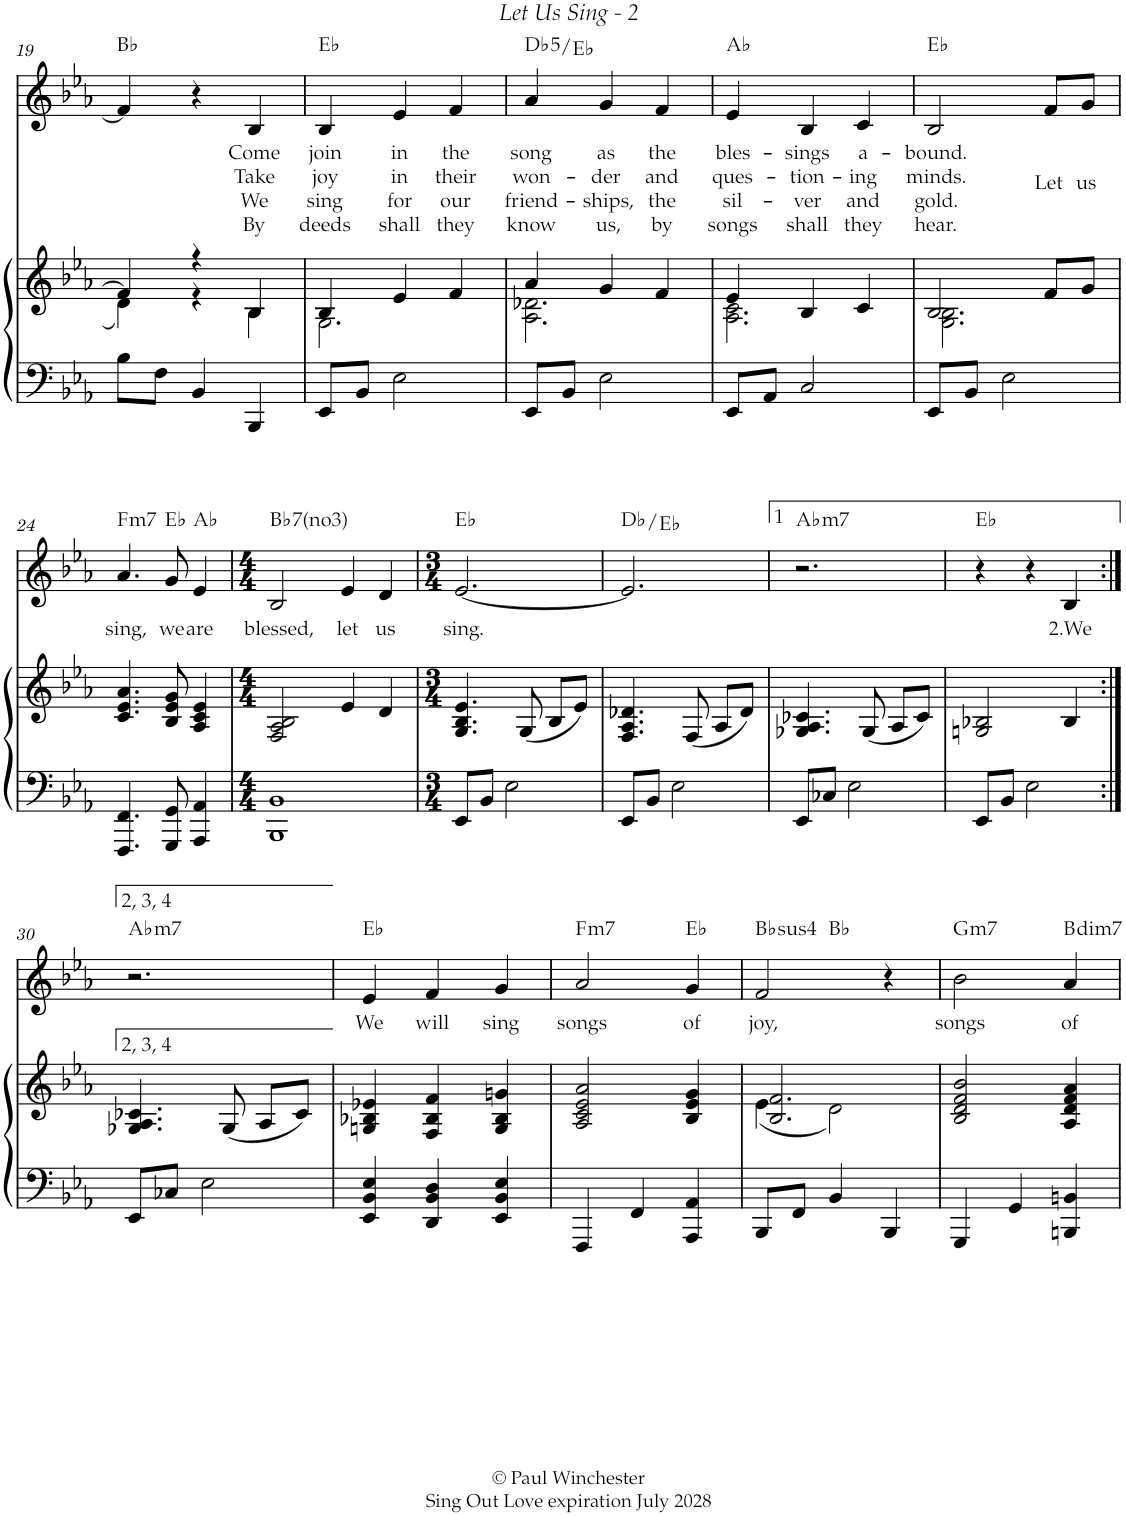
**kern	**kern	**kern	**text	**text	**text	**text	**harte
*part2	*part2	*part1	*part1	*part1	*part1	*part1	*part1
*staff3	*staff2	*staff1	*staff1	*staff1	*staff1	*staff1	*
*I"P2	*	*I"Violin	*	*	*	*	*
*	*	*I'Vln	*	*	*	*	*
!!LO:PB:g=z
*clefF4	*clefG2	*clefG2	*	*	*	*	*
*k[b-e-a-]	*k[b-e-a-]	*k[b-e-a-]	*	*	*	*	*
*E-:	*E-:	*E-:	*	*	*	*	*
*M3/4	*M3/4	*M3/4	*	*	*	*	*
=19	=19	=19	=19	=19	=19	=19	=19
*	*^	*	*	*	*	*	*
8B-\L	4f/]	4d\	4f/]	.	.	.	.	Bb:maj
8F\J	.	.	.	.	.	.	.	.
4BB-/	4r	4r	4r	.	.	.	.	.
!	!	!	!	!LO:LY:b	!LO:LY:b	!LO:LY:b	!LO:LY:b	!
4BBB-/	4B-/	4B-\	4B-/	Come	Take	We	By	.
=20	=20	=20	=20	=20	=20	=20	=20	=20
!	!	!	!	!LO:LY:b	!LO:LY:b	!LO:LY:b	!LO:LY:b	!
8EE-/L	4B-/	2.G\	4B-/	join	joy	sing	deeds	Eb:maj
8BB-/J	.	.	.	.	.	.	.	.
!	!	!	!	!LO:LY:b	!LO:LY:b	!LO:LY:b	!LO:LY:b	!
2E-\	4e-/	.	4e-/	in	in	for	shall	.
!	!	!	!	!LO:LY:b	!LO:LY:b	!LO:LY:b	!LO:LY:b	!
.	4f/	.	4f/	the	their	our	they	.
=21	=21	=21	=21	=21	=21	=21	=21	=21
!	!	!	!	!LO:LY:b	!LO:LY:b	!LO:LY:b	!LO:LY:b	!LO:H:kt=5
8EE-/L	4a-/	2.A-\ 2.d-X\	4a-/	song	won-	friend-	know	Db:(1,5)/2
8BB-/J	.	.	.	.	.	.	.	.
!	!	!	!	!LO:LY:b	!LO:LY:b	!LO:LY:b	!LO:LY:b	!
2E-\	4g/	.	4g/	as	-der	-ships,	us,	.
!	!	!	!	!LO:LY:b	!LO:LY:b	!LO:LY:b	!LO:LY:b	!
.	4f/	.	4f/	the	and	the	by	.
=22	=22	=22	=22	=22	=22	=22	=22	=22
!	!	!	!	!LO:LY:b	!LO:LY:b	!LO:LY:b	!LO:LY:b	!
8EE-/L	4e-/	2.A-\ 2.c\	4e-/	bles-	ques-	sil-	songs	Ab:maj
8AA-/J	.	.	.	.	.	.	.	.
!	!	!	!	!LO:LY:b	!LO:LY:b	!LO:LY:b	!LO:LY:b	!
2C/	4B-/	.	4B-/	-sings	-tion-	-ver	shall	.
!	!	!	!	!LO:LY:b	!LO:LY:b	!LO:LY:b	!LO:LY:b	!
.	4c/	.	4c/	a-	-ing	and	they	.
=23	=23	=23	=23	=23	=23	=23	=23	=23
!	!	!	!	!LO:LY:b	!LO:LY:b	!LO:LY:b	!LO:LY:b	!
8EE-/L	2B-/	2.G\ 2.B-\	2B-/	-bound.	minds.	gold.	hear.	Eb:maj
8BB-/J	.	.	.	.	.	.	.	.
2E-\	.	.	.	.	.	.	.	.
!	!	!	!	!LO:LY:b	!	!	!	!
.	8f/L	.	8f/L	Let	.	.	.	.
!	!	!	!	!LO:LY:b	!	!	!	!
.	8g/J	.	8g/J	us	.	.	.	.
*	*v	*v	*	*	*	*	*	*
!!LO:LB:g=z
=24	=24	=24	=24	=24	=24	=24	=24
!	!	!	!LO:LY:b	!	!	!	!LO:H:kt=m7
4.FFF/ 4.FF/	4.c/ 4.e-/ 4.a-/	4.a-/	sing,	.	.	.	F:min7
!	!	!	!LO:LY:b	!	!	!	!
8GGG/ 8GG/	8B-/ 8e-/ 8g/	8g/	we	.	.	.	Eb:maj
!	!	!	!LO:LY:b	!	!	!	!
4AAA-/ 4AA-/	4A-/ 4c/ 4e-/	4e-/	are	.	.	.	Ab:maj
=25	=25	=25	=25	=25	=25	=25	=25
*M4/4	*M4/4	*M4/4	*	*	*	*	*
!	!	!	!LO:LY:b	!	!	!	!LO:H:kt=7
1BBB- 1BB-	2F/ 2A-/ 2B-/	2B-/	blessed,	.	.	.	Bb:7(*3)
!	!	!	!LO:LY:b	!	!	!	!
.	4e-/	4e-/	let	.	.	.	.
!	!	!	!LO:LY:b	!	!	!	!
.	4d/	4d/	us	.	.	.	.
=26	=26	=26	=26	=26	=26	=26	=26
*M3/4	*M3/4	*M3/4	*	*	*	*	*
!	!	!	!LO:LY:b	!	!	!	!
8EE-/L	4.G/ 4.B-/ 4.e-/	[<2.e-/	sing.	.	.	.	Eb:maj
8BB-/J	.	.	.	.	.	.	.
2E-\	.	.	.	.	.	.	.
.	(<8G/	.	.	.	.	.	.
.	8B-/L	.	.	.	.	.	.
.	8e-/J)	.	.	.	.	.	.
=27	=27	=27	=27	=27	=27	=27	=27
8EE-/L	4.F/ 4.A-/ 4.d-X/	2.e-/]	.	.	.	.	Db:maj/2
8BB-/J	.	.	.	.	.	.	.
2E-\	.	.	.	.	.	.	.
.	(<8F/	.	.	.	.	.	.
.	8A-/L	.	.	.	.	.	.
.	8d-/J)	.	.	.	.	.	.
=28	=28	=28	=28	=28	=28	=28	=28
!	!	!	!	!	!	!	!LO:H:kt=m7
8EE-/L	4.G-X/ 4.A-/ 4.c-X/	2.r	.	.	.	.	Ab:min7
8C-X/J	.	.	.	.	.	.	.
2E-\	.	.	.	.	.	.	.
.	(<8G-/	.	.	.	.	.	.
.	8A-/L	.	.	.	.	.	.
.	8c-/J)	.	.	.	.	.	.
=29	=29	=29	=29	=29	=29	=29	=29
8EE-/L	2Gn/ 2B-X/	4r	.	.	.	.	Eb:maj
8BB-/J	.	.	.	.	.	.	.
2E-\	.	4r	.	.	.	.	.
!	!	!	!LO:LY:b	!	!	!	!
.	4B-/	4B-/	2.We	.	.	.	.
!!LO:LB:g=z
=30:|!	=30:|!	=30:|!	=30:|!	=30:|!	=30:|!	=30:|!	=30:|!
!	!	!	!	!	!	!	!LO:H:kt=m7
8EE-/L	4.G-X/ 4.A-/ 4.c-X/	2.r	.	.	.	.	Ab:min7
8C-X/J	.	.	.	.	.	.	.
2E-\	.	.	.	.	.	.	.
.	(<8G-/	.	.	.	.	.	.
.	8A-/L	.	.	.	.	.	.
.	8c-/J)	.	.	.	.	.	.
=31	=31	=31	=31	=31	=31	=31	=31
!	!	!	!LO:LY:b	!	!	!	!
4EE-/ 4BB-/ 4E-/	4Gn/ 4B-X/ 4e-X/	4e-/	We	.	.	.	Eb:maj
!	!	!	!LO:LY:b	!	!	!	!
4DD/ 4BB-/ 4D/	4F/ 4B-/ 4f/	4f/	will	.	.	.	.
!	!	!	!LO:LY:b	!	!	!	!
4EE-/ 4BB-/ 4E-/	4G/ 4B-/ 4gn/	4g/	sing	.	.	.	.
=32	=32	=32	=32	=32	=32	=32	=32
!	!	!	!LO:LY:b	!	!	!	!LO:H:kt=m7
4FFF/	2A-/ 2c/ 2e-/ 2a-/	2a-/	songs	.	.	.	F:min7
4FF/	.	.	.	.	.	.	.
!	!	!	!LO:LY:b	!	!	!	!
4AAA-/ 4AA-/	4B-/ 4e-/ 4g/	4g/	of	.	.	.	Eb:maj
=33	=33	=33	=33	=33	=33	=33	=33
*	*^	*	*	*	*	*	*
!	!	!	!	!LO:LY:b	!	!	!	!LO:H:kt=4
*	*	*	*^	*	*	*	*	*
8BBB-/L	2.B-/ 2.f/	(<4e-\	2f/	4ryy	joy,	.	.	.	Bb:sus4
8FF/J	.	.	.	.	.	.	.	.	.
4BB-/	.	2d\)	.	2ryy	.	.	.	.	Bb:maj
4BBB-/	.	.	4r	.	.	.	.	.	.
*	*v	*v	*	*	*	*	*	*	*
=34	=34	=34	=34	=34	=34	=34	=34	=34
!	!	!	!	!LO:LY:b	!	!	!	!LO:H:kt=m7
*	*	*v	*v	*	*	*	*	*
4GGG/	2B-/ 2d/ 2f/ 2b-/	2b-\	songs	.	.	.	G:min7
4GG/	.	.	.	.	.	.	.
!	!	!	!LO:LY:b	!	!	!	!LO:H:kt=dim7
4BBBn/ 4BBn/	4A-/ 4d/ 4f/ 4a-/	4a-/	of	.	.	.	B:dim7
=	=	=	=	=	=	=	=
*-	*-	*-	*-	*-	*-	*-	*-
